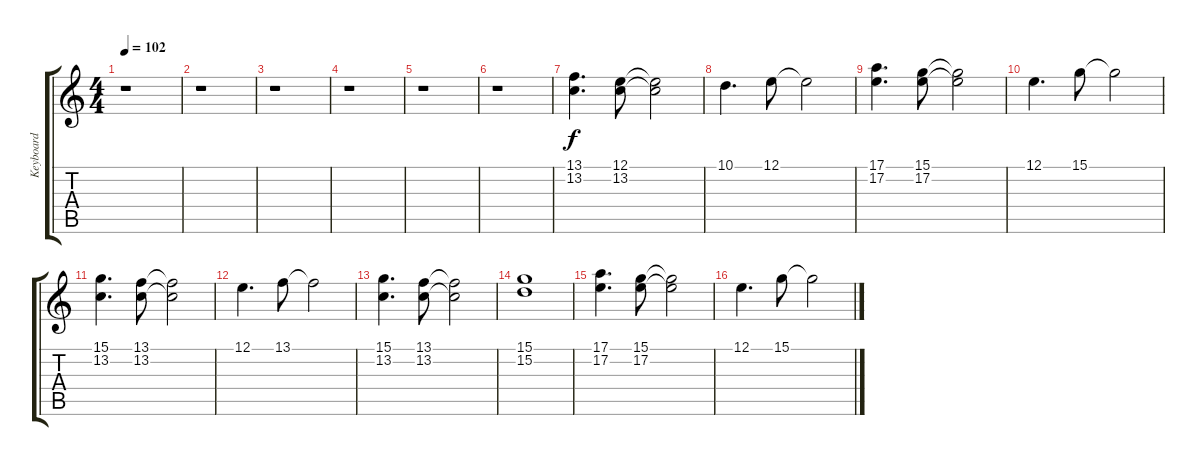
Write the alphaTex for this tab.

\track ("Keyboard" "Keyboard") {instrument electricgrandpiano}
\staff {score tabs}
\tuning (E4 B3 G3 D3 A2 E2) {hide}
\ts (4 4)
\tempo 102
\clef g2
\ks c
r.1{dy f} |
r.1 |
r.1 |
r.1 |
r.1 |
r.1 |
(13.1 13.2).4{d} (12.1 13.2).8 (12.1{t} 13.2{t}).2 |
10.1.4{d} 12.1.8 12.1{t}.2 |
(17.1 17.2).4{d} (15.1 17.2).8 (15.1{t} 17.2{t}).2 |
12.1.4{d} 15.1.8 15.1{t}.2 |
(15.1 13.2).4{d} (13.1 13.2).8 (13.1{t} 13.2{t}).2 |
12.1.4{d} 13.1.8 13.1{t}.2 |
(15.1 13.2).4{d} (13.1 13.2).8 (13.1{t} 13.2{t}).2 |
(15.1 15.2).1 |
(17.1 17.2).4{d} (15.1 17.2).8 (15.1{t} 17.2{t}).2 |
12.1.4{d} 15.1.8 15.1{t}.2
